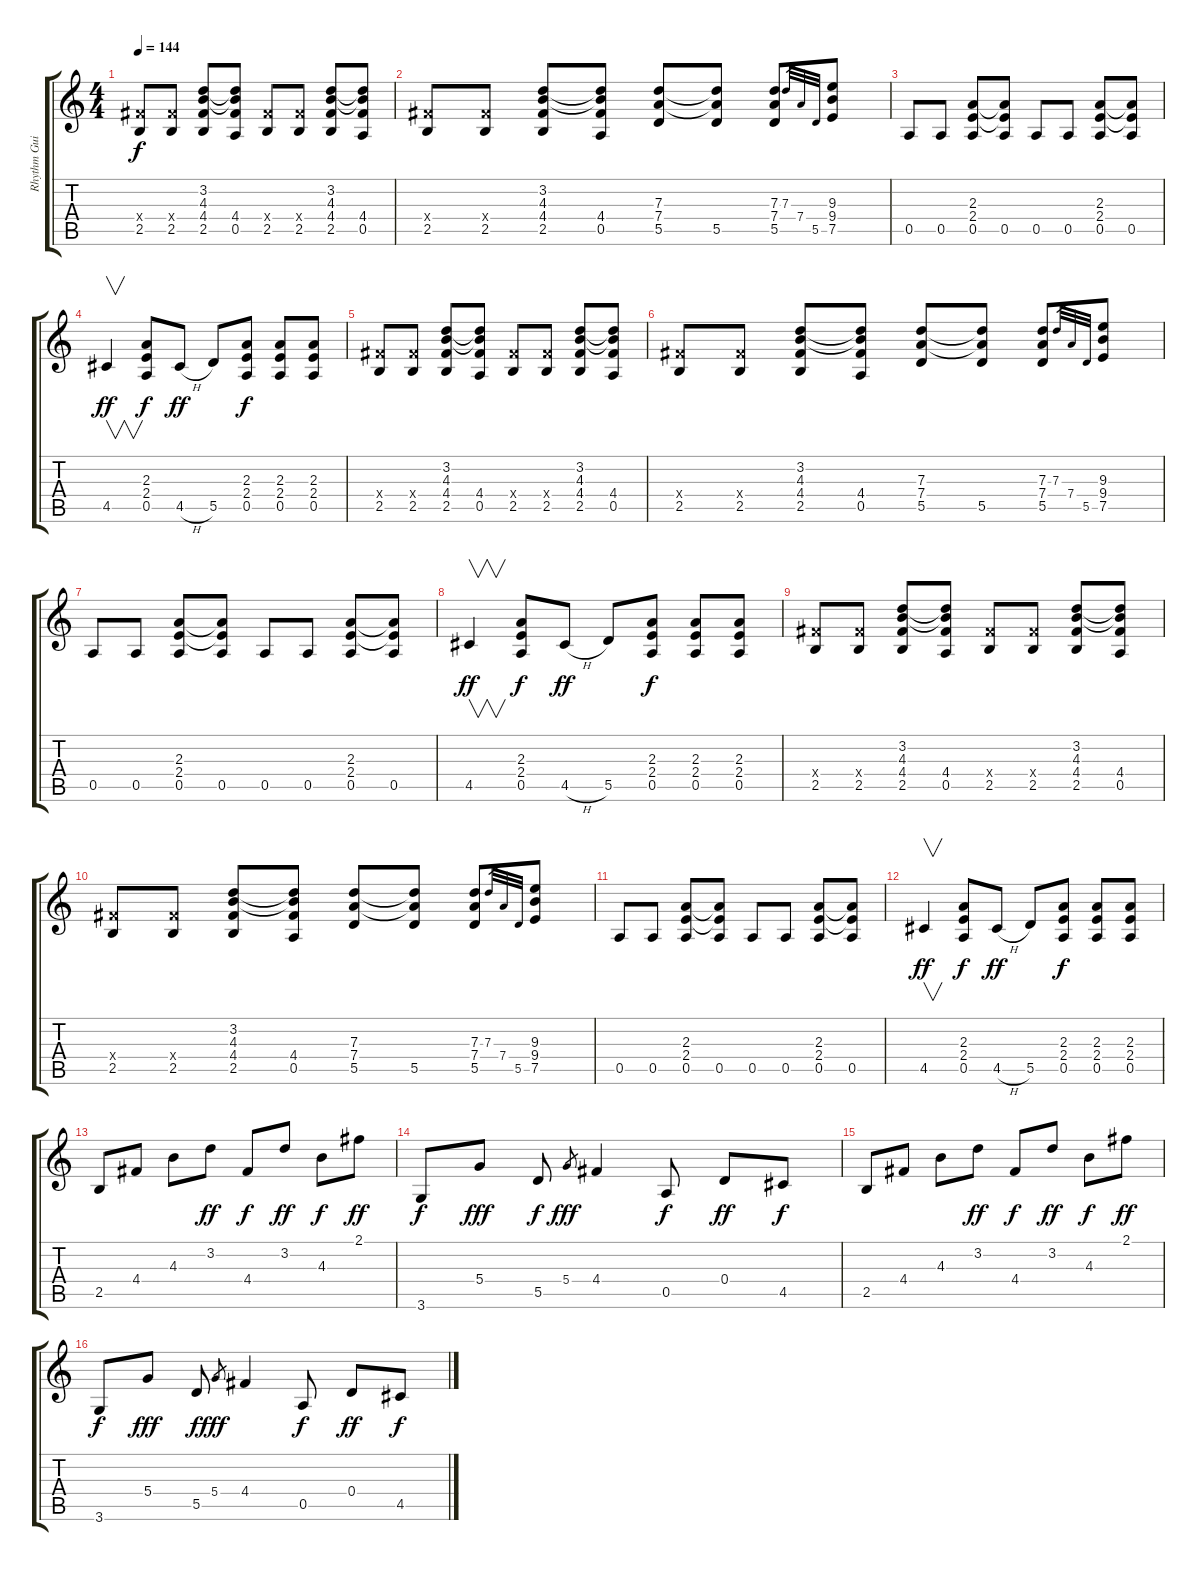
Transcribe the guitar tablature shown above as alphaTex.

\track ("Rhythm Guitar 2" "Rhythm Gui") {instrument overdrivenguitar}
\staff {score tabs}
\tuning (E4 B3 G3 D3 A2 E2) {hide}
\ts (4 4)
\tempo 144
\clef g2
\ks c
(4.4{x} 2.5).8{dy f} (4.4{x} 2.5).8 (3.2 4.3 4.4 2.5).8 (3.2{t} 4.3{t} 4.4 0.5).8 (4.4{x} 2.5).8 (4.4{x} 2.5).8 (3.2 4.3 4.4 2.5).8 (3.2{t} 4.3{t} 4.4 0.5).8 |
(4.4{x} 2.5).8 (4.4{x} 2.5).8 (3.2 4.3 4.4 2.5).8 (3.2{t} 4.3{t} 4.4 0.5).8 (7.3 7.4 5.5).8 (7.3{t} 7.4{t} 5.5).8 (7.3 7.4 5.5).8 7.3.32{gr} 7.4.32{gr} 5.5.32{gr} (9.3 9.4 7.5).8 |
0.5.8 0.5.8 (2.3 2.4 0.5).8 (2.3{t} 2.4{t} 0.5).8 0.5.8 0.5.8 (2.3 2.4 0.5).8 (2.3{t} 2.4{t} 0.5).8 |
4.5.4{v dy ff} (2.3 2.4 0.5).8{dy f} 4.5{h}.8{dy ff} 5.5.8 (2.3 2.4 0.5).8{dy f} (2.3 2.4 0.5).8 (2.3 2.4 0.5).8 |
(4.4{x} 2.5).8 (4.4{x} 2.5).8 (3.2 4.3 4.4 2.5).8 (3.2{t} 4.3{t} 4.4 0.5).8 (4.4{x} 2.5).8 (4.4{x} 2.5).8 (3.2 4.3 4.4 2.5).8 (3.2{t} 4.3{t} 4.4 0.5).8 |
(4.4{x} 2.5).8 (4.4{x} 2.5).8 (3.2 4.3 4.4 2.5).8 (3.2{t} 4.3{t} 4.4 0.5).8 (7.3 7.4 5.5).8 (7.3{t} 7.4{t} 5.5).8 (7.3 7.4 5.5).8 7.3.32{gr} 7.4.32{gr} 5.5.32{gr} (9.3 9.4 7.5).8 |
0.5.8 0.5.8 (2.3 2.4 0.5).8 (2.3{t} 2.4{t} 0.5).8 0.5.8 0.5.8 (2.3 2.4 0.5).8 (2.3{t} 2.4{t} 0.5).8 |
4.5.4{v dy ff} (2.3 2.4 0.5).8{dy f} 4.5{h}.8{dy ff} 5.5.8 (2.3 2.4 0.5).8{dy f} (2.3 2.4 0.5).8 (2.3 2.4 0.5).8 |
(4.4{x} 2.5).8 (4.4{x} 2.5).8 (3.2 4.3 4.4 2.5).8 (3.2{t} 4.3{t} 4.4 0.5).8 (4.4{x} 2.5).8 (4.4{x} 2.5).8 (3.2 4.3 4.4 2.5).8 (3.2{t} 4.3{t} 4.4 0.5).8 |
(4.4{x} 2.5).8 (4.4{x} 2.5).8 (3.2 4.3 4.4 2.5).8 (3.2{t} 4.3{t} 4.4 0.5).8 (7.3 7.4 5.5).8 (7.3{t} 7.4{t} 5.5).8 (7.3 7.4 5.5).8 7.3.32{gr} 7.4.32{gr} 5.5.32{gr} (9.3 9.4 7.5).8 |
0.5.8 0.5.8 (2.3 2.4 0.5).8 (2.3{t} 2.4{t} 0.5).8 0.5.8 0.5.8 (2.3 2.4 0.5).8 (2.3{t} 2.4{t} 0.5).8 |
4.5.4{v dy ff} (2.3 2.4 0.5).8{dy f} 4.5{h}.8{dy ff} 5.5.8 (2.3 2.4 0.5).8{dy f} (2.3 2.4 0.5).8 (2.3 2.4 0.5).8 |
2.5.8{volume 6} 4.4.8 4.3.8 3.2.8{dy ff} 4.4.8{dy f} 3.2.8{dy ff} 4.3.8{dy f} 2.1.8{dy ff} |
3.6.8{dy f} 5.4.8{dy fff} 5.5.8{dy f} 5.4.8{gr dy fff} 4.4.4 0.5.8{dy f} 0.4.8{dy ff} 4.5.8{dy f} |
2.5.8 4.4.8 4.3.8 3.2.8{dy ff} 4.4.8{dy f} 3.2.8{dy ff} 4.3.8{dy f} 2.1.8{dy ff} |
3.6.8{dy f} 5.4.8{dy fff} 5.5.8{dy f} 5.4.8{gr dy fff} 4.4.4 0.5.8{dy f} 0.4.8{dy ff} 4.5.8{dy f}
